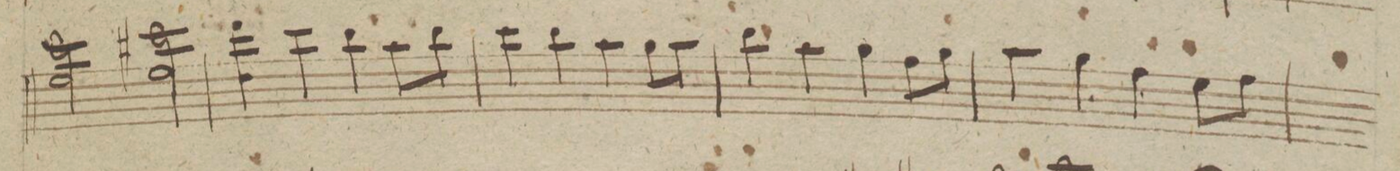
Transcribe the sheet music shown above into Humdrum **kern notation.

**kern	**dynam
*I"Violino 1mo	*
*clefG2	*
*k[]	*
*met(c|)	*
*M2/2	*
2ccc\ 2ee\	.
2ccc#X\ 2ee\	.
=153	=153
4ddd\ 4dd\	.
4ccc\	.
4bb\	.
8aa\L	.
8bb\J	.
=154	=154
4ccc\	.
4bb\	.
4aa\	.
8gg\L	.
8aa\J	.
=155	=155
4bb\	.
4aa\	.
4gg\	.
8ff\L	.
8gg\J	.
=156	=156
4aa\	.
4gg\	.
4ff\	.
8ee\L	.
8ff\J	.
=157	=157
*-	*-
